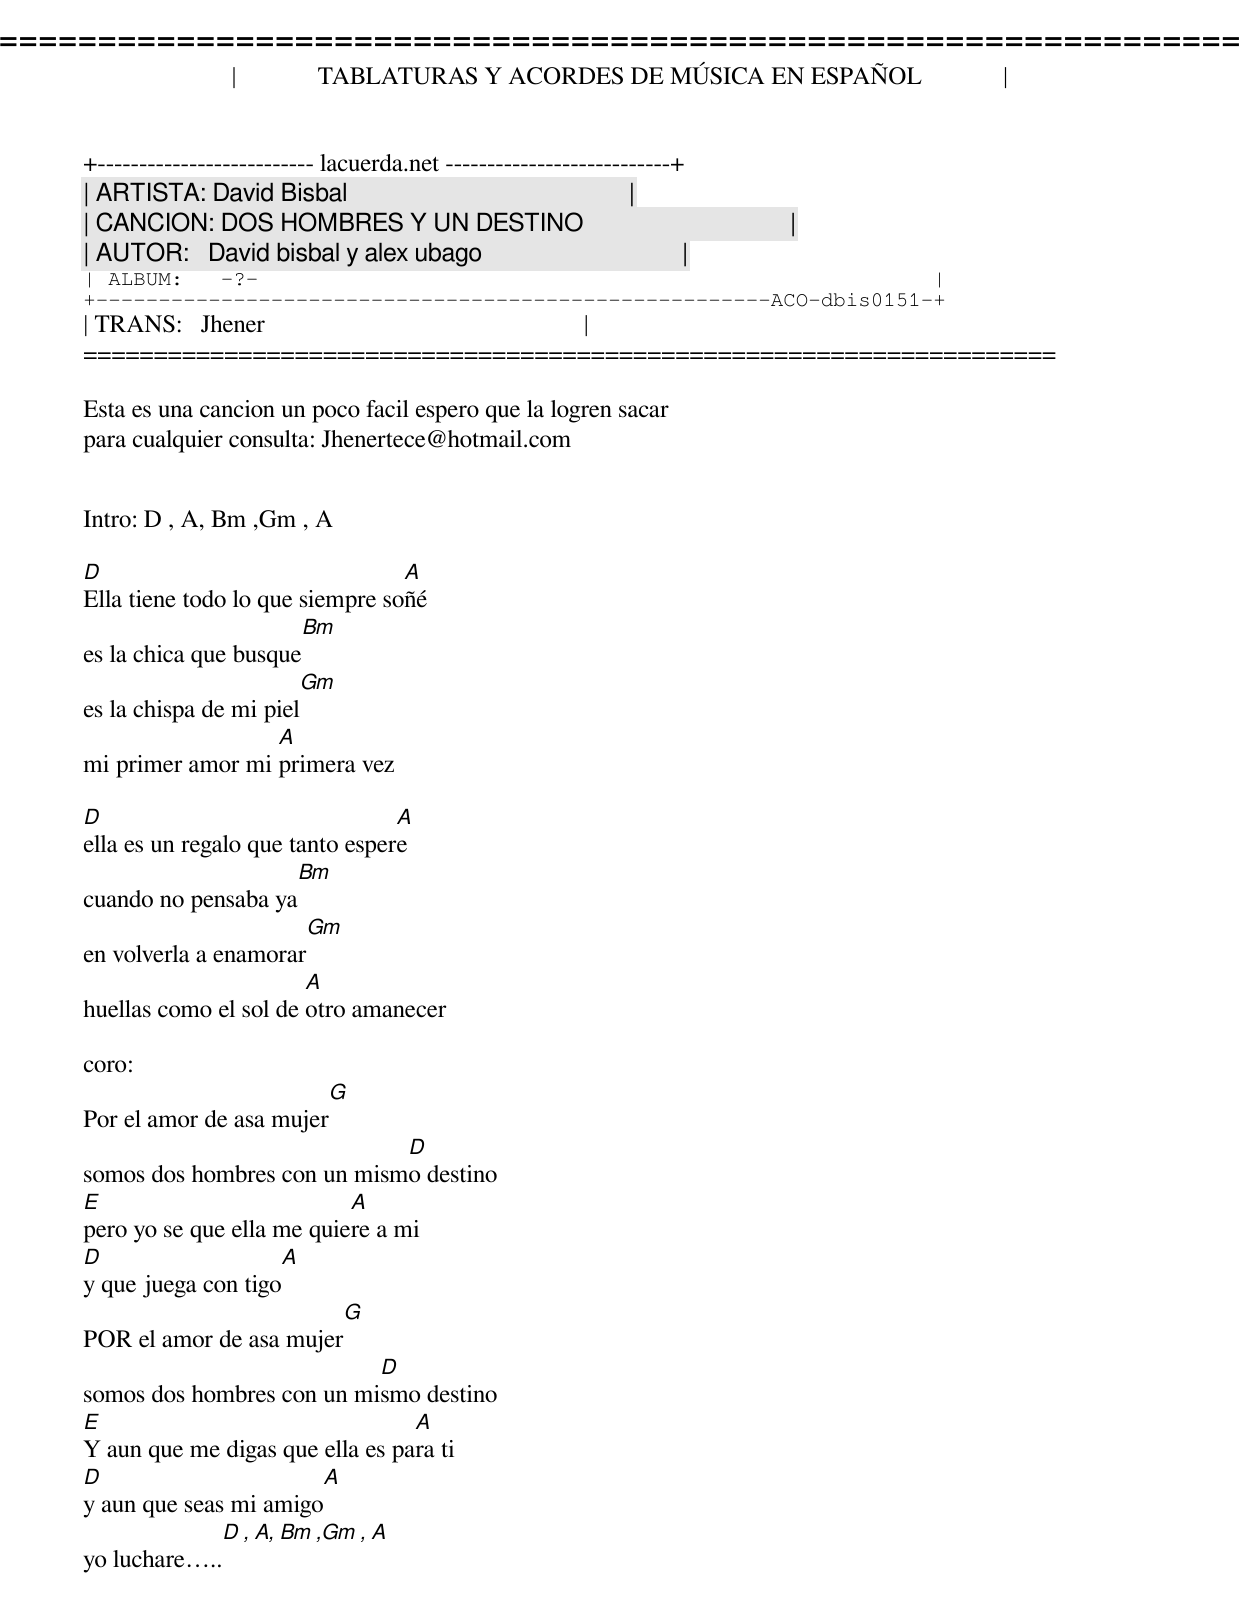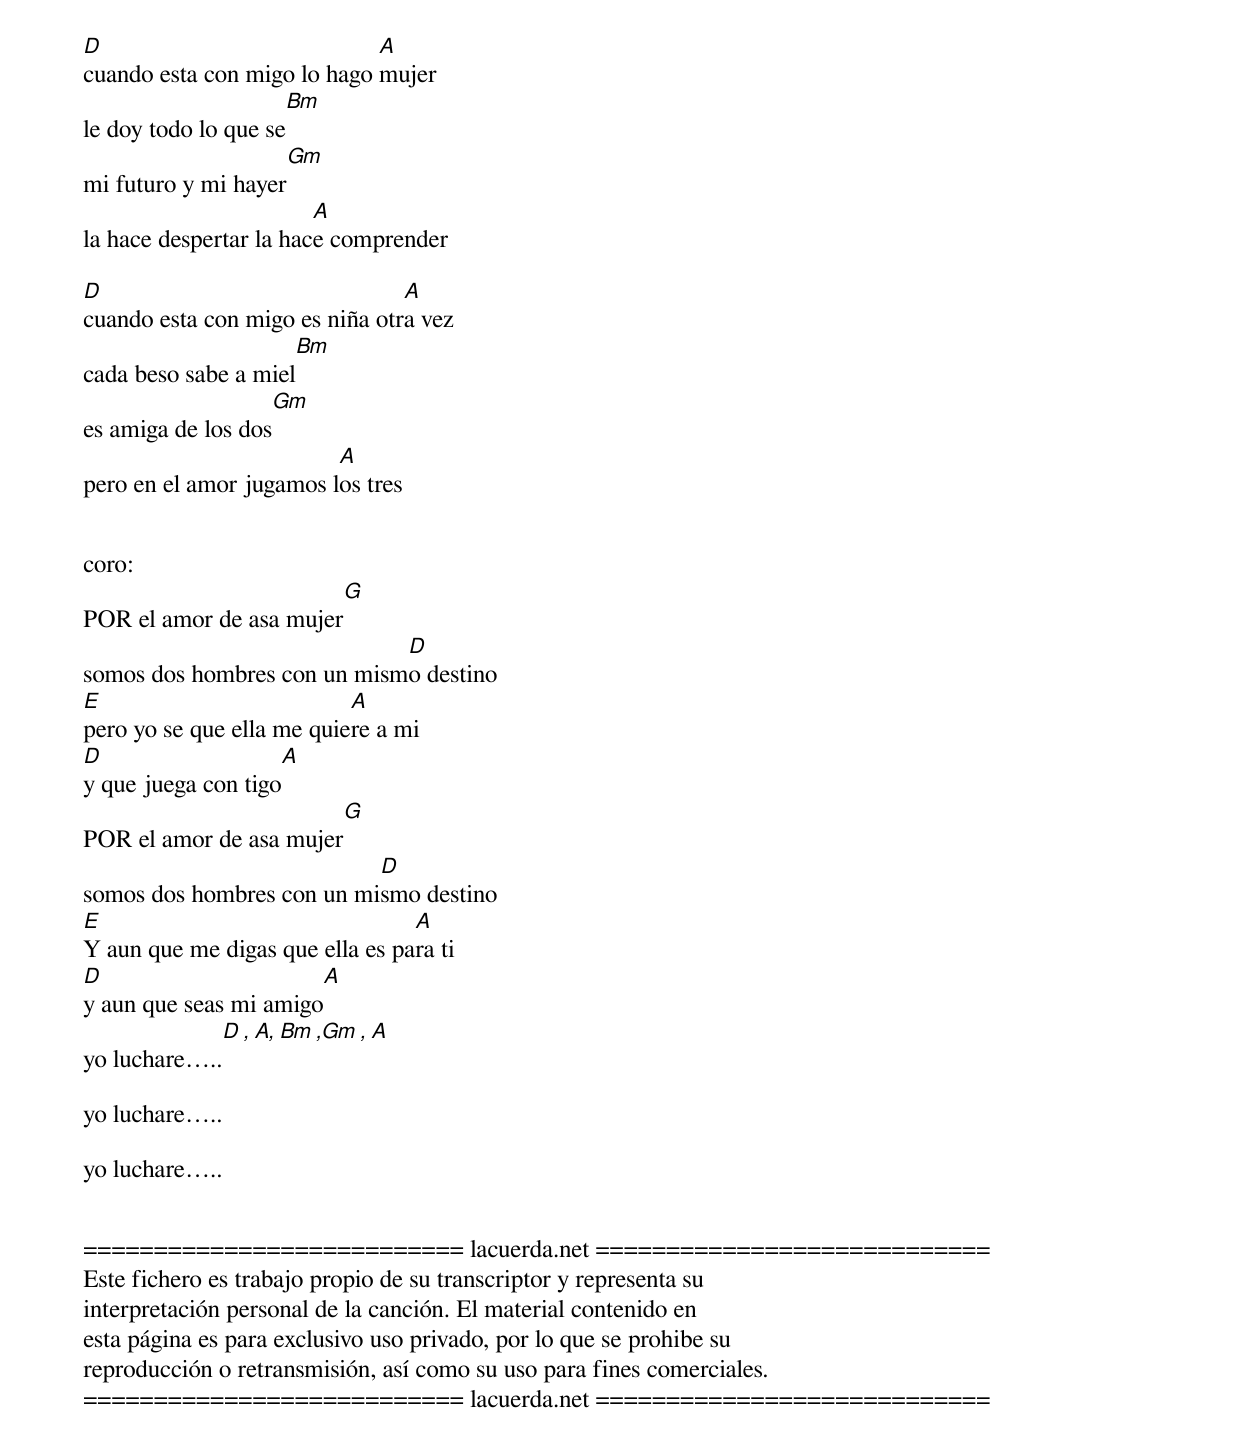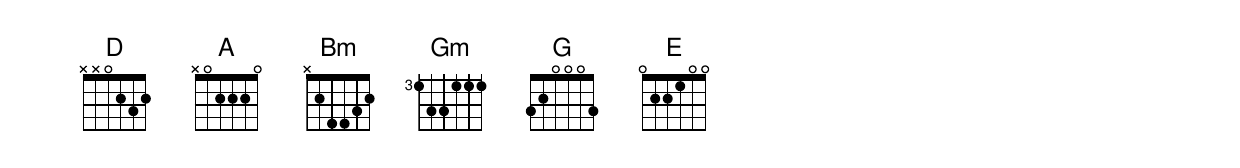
=====================================================================
|             TABLATURAS Y ACORDES DE MÚSICA EN ESPAÑOL             |
+-------------------------- lacuerda.net ---------------------------+
| ARTISTA: David Bisbal                                             |
| CANCION: DOS HOMBRES Y UN DESTINO                                 |
| AUTOR:   David bisbal y alex ubago                                |
| ALBUM:   -?-                                                      |
+------------------------------------------------------ACO-dbis0151-+
| TRANS:   Jhener                                                   |
=====================================================================

Esta es una cancion un poco facil espero que la logren sacar
para cualquier consulta: Jhenertece@hotmail.com


Intro: D , A, Bm ,Gm , A

D                                A
Ella tiene todo lo que siempre soñé
                        Bm
es la chica que busque
                        Gm
es la chispa de mi piel
                  A
mi primer amor mi primera vez

D                                A
ella es un regalo que tanto espere
                     Bm
cuando no pensaba ya
                      Gm
en volverla a enamorar
                       A
huellas como el sol de otro amanecer

coro:
                        G
Por el amor de asa mujer
                             D
somos dos hombres con un mismo destino
E                          A
pero yo se que ella me quiere a mi
D                      A
y que juega con tigo
                         G
POR el amor de asa mujer
                           D
somos dos hombres con un mismo destino
E                                A
Y aun que me digas que ella es para ti
D                         A
y aun que seas mi amigo
              D , A, Bm ,Gm , A
yo luchare..


D                            A
cuando esta con migo lo hago mujer
                     Bm
le doy todo lo que se
                      Gm
mi futuro y mi hayer
                        A
la hace despertar la hace comprender

D                               A
cuando esta con migo es niña otra vez
                          Bm
cada beso sabe a miel
                              Gm
es amiga de los dos
                         A
pero en el amor jugamos los tres


coro:
                        G
POR el amor de asa mujer
                             D
somos dos hombres con un mismo destino
E                          A
pero yo se que ella me quiere a mi
D                      A
y que juega con tigo
                         G
POR el amor de asa mujer
                           D
somos dos hombres con un mismo destino
E                                A
Y aun que me digas que ella es para ti
D                         A
y aun que seas mi amigo
              D , A, Bm ,Gm , A
yo luchare..

yo luchare..

yo luchare..


=========================== lacuerda.net ============================
Este fichero es trabajo propio de su transcriptor y representa su
interpretación personal de la canción. El material contenido en
esta página es para exclusivo uso privado, por lo que se prohibe su
reproducción o retransmisión, así como su uso para fines comerciales.
=========================== lacuerda.net ============================
